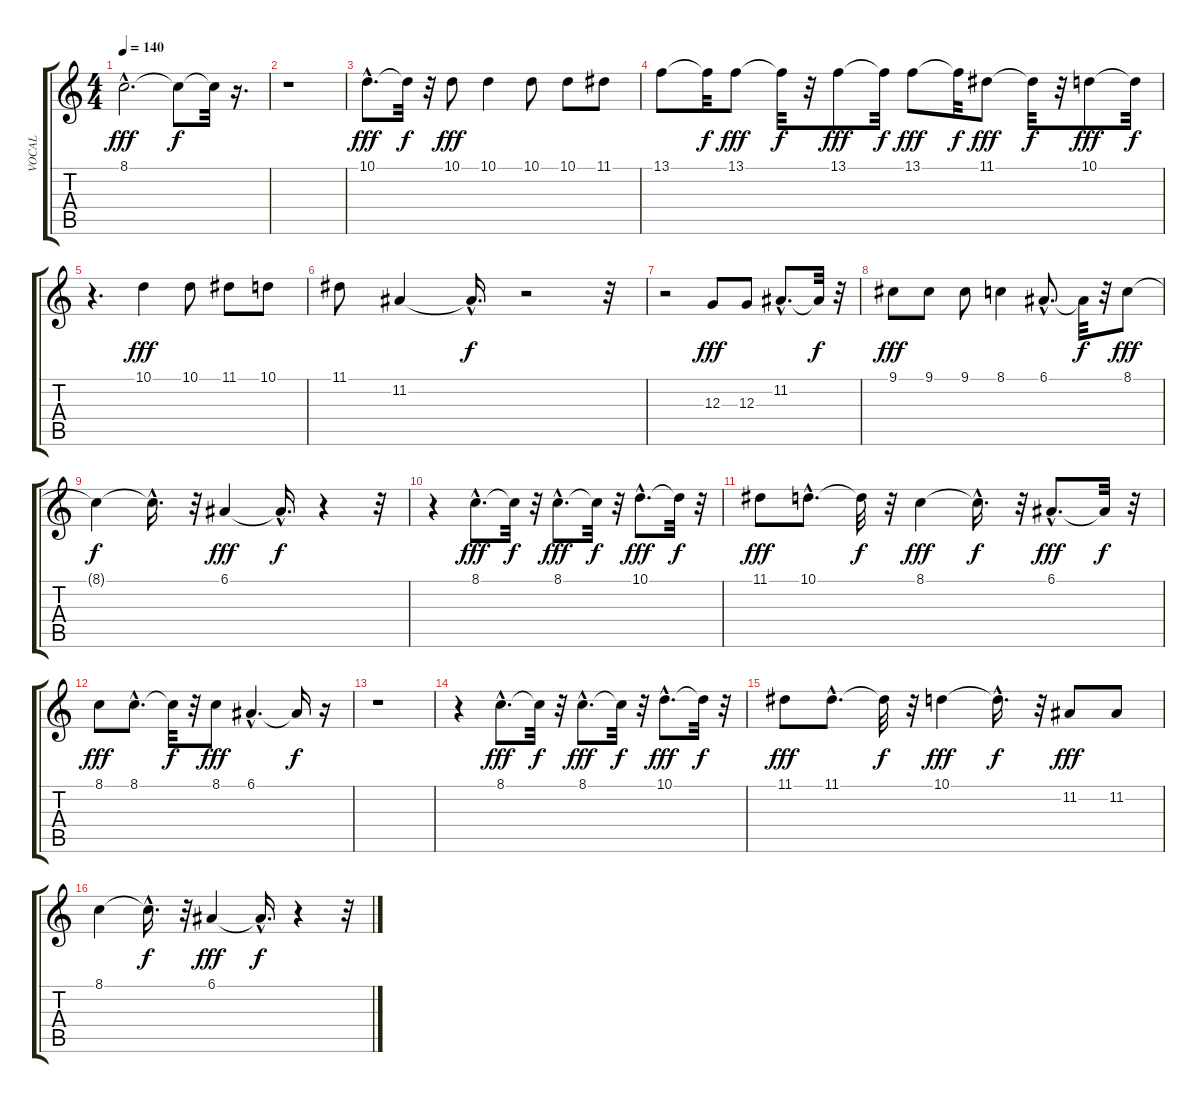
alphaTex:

\track ("VOCAL" "VOCAL") {instrument lead2sawtooth}
\staff {score tabs}
\tuning (E4 B3 G3 D3 A2 E2) {hide}
\ts (4 4)
\tempo 140
\clef g2
\ks c
8.1{hac}.2{d dy fff} 8.1{t}.8{dy f} 8.1{t}.32 r.16{d} |
r.1 |
10.1{hac}.8{d dy fff} 10.1{t}.32{dy f} r.32 10.1.8{dy fff} 10.1.4 10.1.8 10.1.8 11.1.8 |
13.1.8 13.1{t}.32{dy f} 13.1.8{dy fff} 13.1{t}.32{dy f} r.32 13.1.8{dy fff} 13.1{t}.32{dy f} 13.1.8{dy fff} 13.1{t}.32{dy f} 11.1.8{dy fff} 11.1{t}.32{dy f} r.32 10.1.8{dy fff} 10.1{t}.32{dy f} |
r.4{d} 10.1.4{dy fff} 10.1.8 11.1.8 10.1.8 |
11.1.8 11.2.4 11.2{hac t}.16{d dy f} r.2 r.32 |
r.2 12.3.8{dy fff} 12.3.8 11.2{hac}.8{d} 11.2{t}.32{dy f} r.32 |
9.1.8{dy fff} 9.1.8 9.1.8 8.1.4 6.1{hac}.8{d} 6.1{t}.32{dy f} r.32 8.1.8{dy fff} |
8.1{t}.4{dy f} 8.1{hac t}.16{d} r.32 6.1.4{dy fff} 6.1{hac t}.16{d dy f} r.4 r.32 |
r.4 8.1{hac}.8{d dy fff} 8.1{t}.32{dy f} r.32 8.1{hac}.8{d dy fff} 8.1{t}.32{dy f} r.32 10.1{hac}.8{d dy fff} 10.1{t}.32{dy f} r.32 |
11.1.8{dy fff} 10.1{hac}.8{d} 10.1{t}.32{dy f} r.32 8.1.4{dy fff} 8.1{hac t}.16{d dy f} r.32 6.1{hac}.8{d dy fff} 6.1{t}.32{dy f} r.32 |
8.1.8{dy fff} 8.1{hac}.8{d} 8.1{t}.32{dy f} r.32 8.1.8{dy fff} 6.1{hac}.4{d} 6.1{t}.16{dy f} r.16 |
r.1 |
r.4 8.1{hac}.8{d dy fff} 8.1{t}.32{dy f} r.32 8.1{hac}.8{d dy fff} 8.1{t}.32{dy f} r.32 10.1{hac}.8{d dy fff} 10.1{t}.32{dy f} r.32 |
11.1.8{dy fff} 11.1{hac}.8{d} 11.1{t}.32{dy f} r.32 10.1.4{dy fff} 10.1{hac t}.16{d dy f} r.32 11.2.8{dy fff} 11.2.8 |
8.1.4 8.1{hac t}.16{d dy f} r.32 6.1.4{dy fff} 6.1{hac t}.16{d dy f} r.4 r.32
